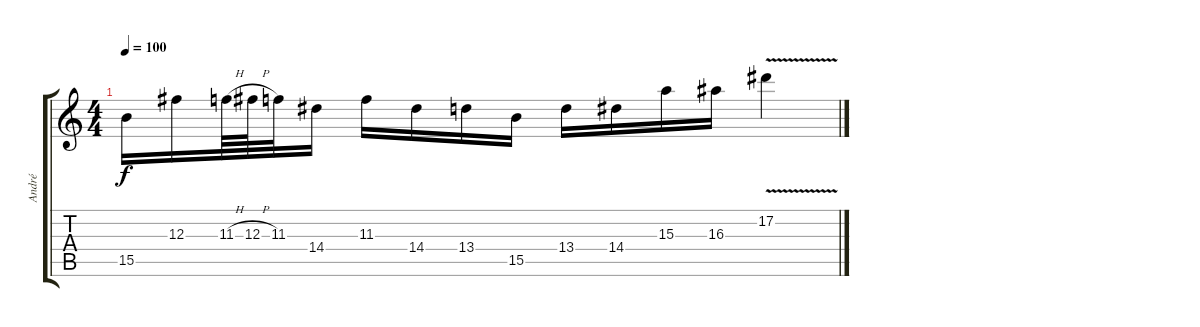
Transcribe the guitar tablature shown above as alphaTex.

\track ("André" "André") {instrument distortionguitar}
\staff {score tabs}
\tuning (Eb4 Bb3 Gb3 Db3 Ab2 Eb2) {hide}
\ts (4 4)
\tempo 100
\clef g2
\ks c
15.5{t}.16{dy f} 12.3.16 11.3{h}.64 12.3{h}.64 11.3.32 14.4.16 11.3.16 14.4.16 13.4.16 15.5.16 13.4.16 14.4.16 15.3.16 16.3.16 17.2{v}.4
